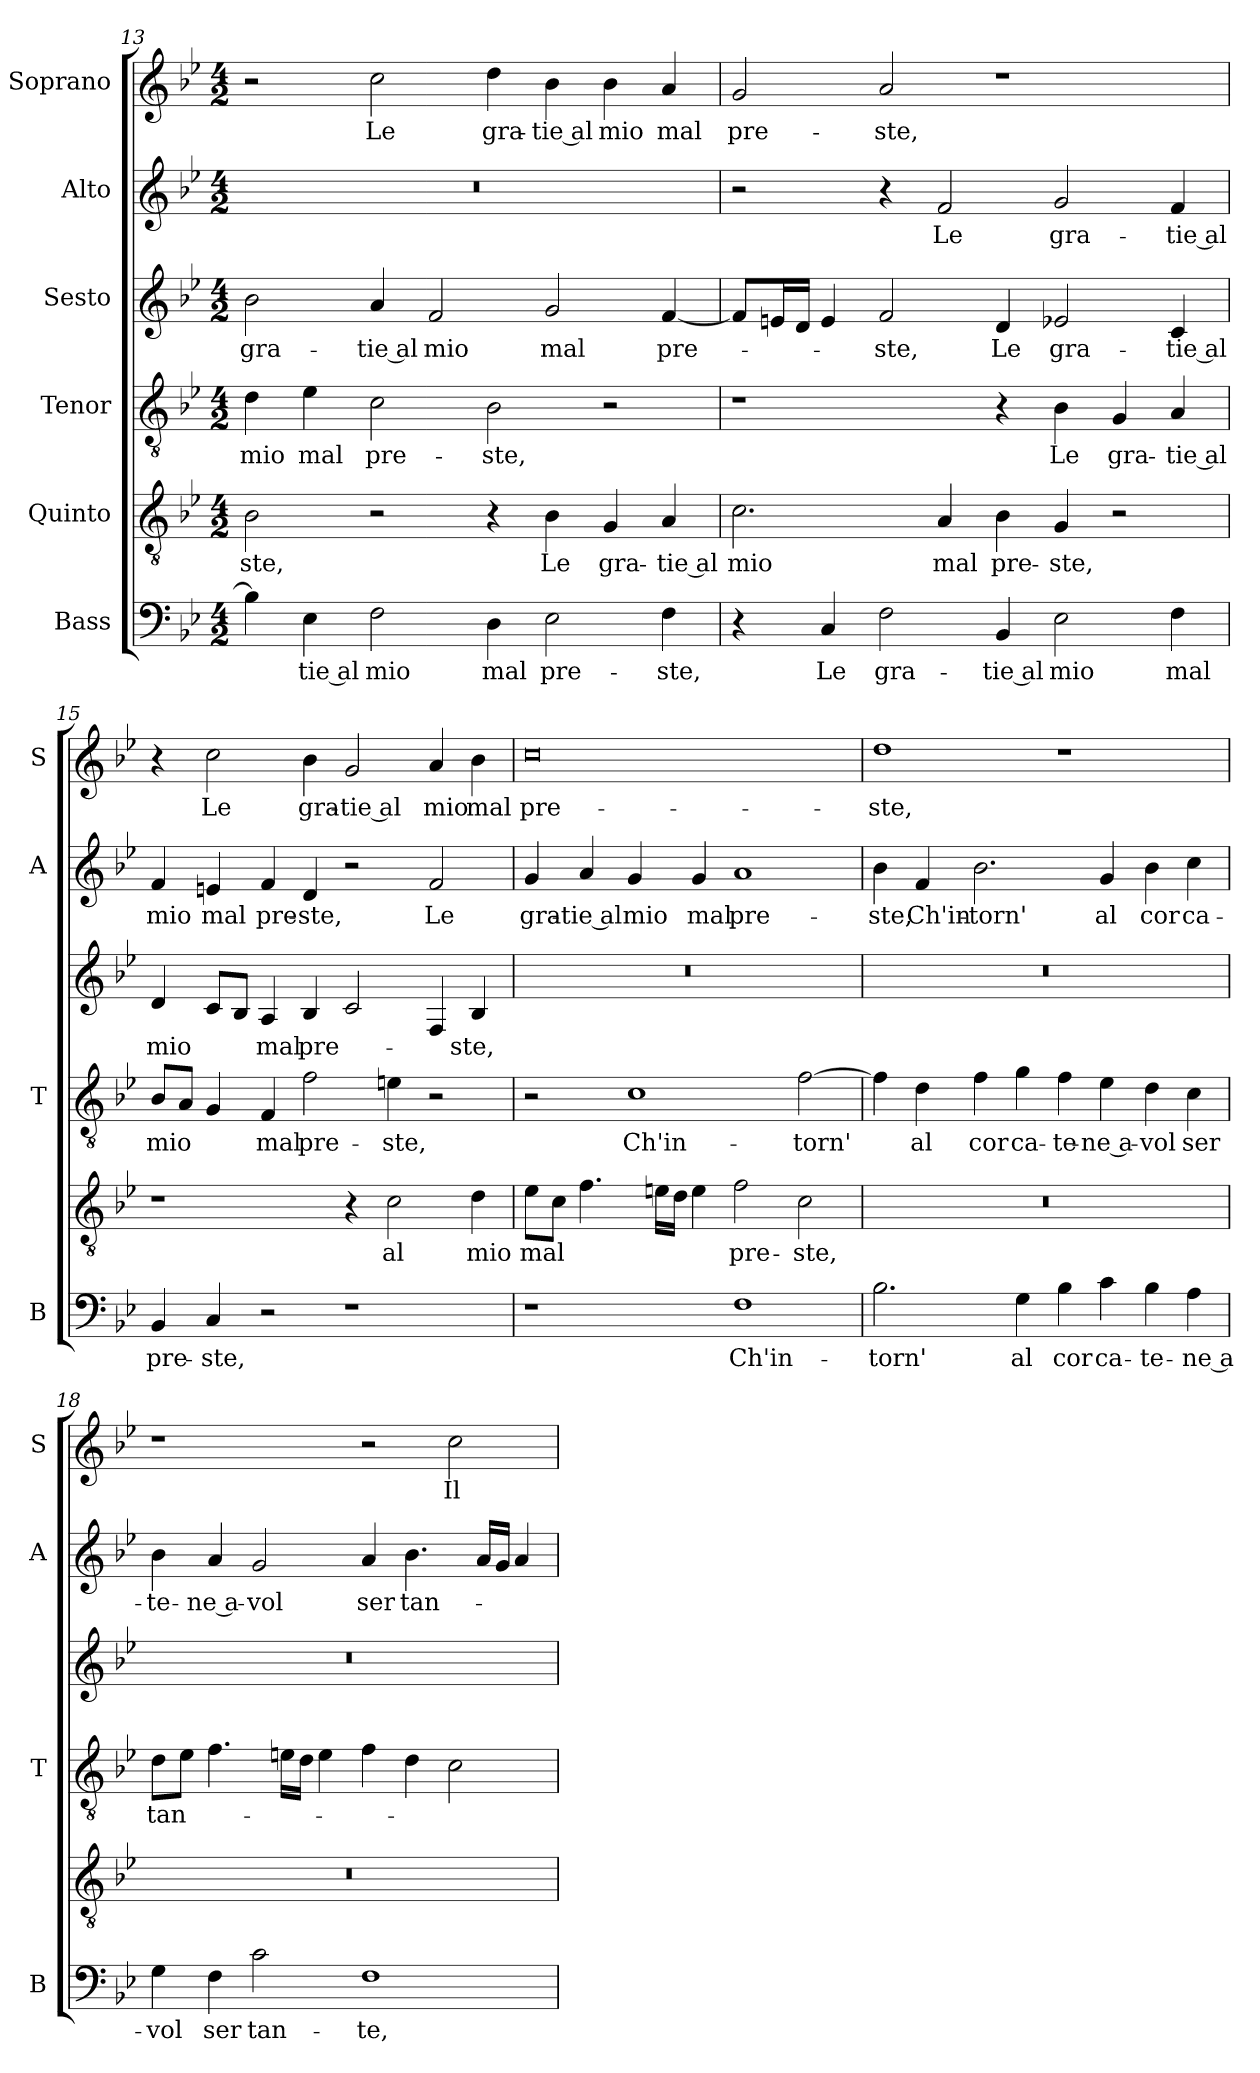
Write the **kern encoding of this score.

**kern	**text	**kern	**text	**kern	**text	**kern	**text	**kern	**text	**kern	**text
*part6	*part6	*part5	*part5	*part4	*part4	*part3	*part3	*part2	*part2	*part1	*part1
*staff6	*staff6	*staff5	*staff5	*staff4	*staff4	*staff3	*staff3	*staff2	*staff2	*staff1	*staff1
*I"Bass	*	*I"Quinto	*	*I"Tenor	*	*I"Sesto	*	*I"Alto	*	*I"Soprano	*
*I'B	*	*	*	*I'T	*	*	*	*I'A	*	*I'S	*
*clefF4	*	*clefGv2	*	*clefGv2	*	*clefG2	*	*clefG2	*	*clefG2	*
*k[b-e-]	*	*k[b-e-]	*	*k[b-e-]	*	*k[b-e-]	*	*k[b-e-]	*	*k[b-e-]	*
*B-:	*	*B-:	*	*B-:	*	*B-:	*	*B-:	*	*B-:	*
*M4/2	*	*M4/2	*	*M4/2	*	*M4/2	*	*M4/2	*	*M4/2	*
=13	=13	=13	=13	=13	=13	=13	=13	=13	=13	=13	=13
!	!	!	!LO:LY:b	!	!LO:LY:b	!	!LO:LY:b	!	!	!	!
4B-\]	.	2B-\	-ste,	4d\	mio	2b-\	gra-	0r	.	2r	.
!	!LO:LY:b	!	!	!	!LO:LY:b	!	!	!	!	!	!
4E-\	-tie al	.	.	4e-\	mal	.	.	.	.	.	.
!	!LO:LY:b	!	!	!	!LO:LY:b	!	!LO:LY:b	!	!	!	!LO:LY:b
2F\	mio	2r	.	2c\	pre-	4a/	-tie al	.	.	2cc\	Le
!	!	!	!	!	!	!	!LO:LY:b	!	!	!	!
.	.	.	.	.	.	2f/	mio	.	.	.	.
!	!LO:LY:b	!	!	!	!LO:LY:b	!	!	!	!	!	!LO:LY:b
4D\	mal	4r	.	2B-\	-ste,	.	.	.	.	4dd\	gra-
!	!LO:LY:b	!	!LO:LY:b	!	!	!	!LO:LY:b	!	!	!	!LO:LY:b
2E-\	pre-	4B-\	Le	.	.	2g/	mal	.	.	4b-\	-tie al
!	!	!	!LO:LY:b	!	!	!	!	!	!	!	!LO:LY:b
.	.	4G/	gra-	2r	.	.	.	.	.	4b-\	mio
!	!LO:LY:b	!	!LO:LY:b	!	!	!	!LO:LY:b	!	!	!	!LO:LY:b
4F\	-ste,	4A/	-tie al	.	.	[4f/	pre-	.	.	4a/	mal
!!LO:PB:g=z
=14	=14	=14	=14	=14	=14	=14	=14	=14	=14	=14	=14
!	!	!	!LO:LY:b	!	!	!	!	!	!	!	!LO:LY:b
4r	.	2.c\	mio	1r	.	8f/L]	.	2r	.	2g/	pre-
.	.	.	.	.	.	16en/L	.	.	.	.	.
.	.	.	.	.	.	16d/JJ	.	.	.	.	.
!	!LO:LY:b	!	!	!	!	!	!	!	!	!	!
4C/	Le	.	.	.	.	4e/	.	.	.	.	.
!	!LO:LY:b	!	!	!	!	!	!LO:LY:b	!	!	!	!LO:LY:b
2F\	gra-	.	.	.	.	2f/	-ste,	4r	.	2a/	-ste,
!	!	!	!LO:LY:b	!	!	!	!	!	!LO:LY:b	!	!
.	.	4A/	mal	.	.	.	.	2f/	Le	.	.
!	!LO:LY:b	!	!LO:LY:b	!	!	!	!LO:LY:b	!	!	!	!
4BB-/	-tie al	4B-\	pre-	4r	.	4d/	Le	.	.	1r	.
!	!LO:LY:b	!	!LO:LY:b	!	!LO:LY:b	!	!LO:LY:b	!	!LO:LY:b	!	!
2E-\	mio	4G/	-ste,	4B-\	Le	2e-X/	gra-	2g/	gra-	.	.
!	!	!	!	!	!LO:LY:b	!	!	!	!	!	!
.	.	2r	.	4G/	gra-	.	.	.	.	.	.
!	!LO:LY:b	!	!	!	!LO:LY:b	!	!LO:LY:b	!	!LO:LY:b	!	!
4F\	mal	.	.	4A/	-tie al	4c/	-tie al	4f/	-tie al	.	.
=15	=15	=15	=15	=15	=15	=15	=15	=15	=15	=15	=15
!	!LO:LY:b	!	!	!	!LO:LY:b	!	!LO:LY:b	!	!LO:LY:b	!	!
4BB-/	pre-	1r	.	8B-/L	mio	4d/	mio	4f/	mio	4r	.
.	.	.	.	8A/J	.	.	.	.	.	.	.
!	!LO:LY:b	!	!	!	!	!	!	!	!LO:LY:b	!	!LO:LY:b
4C/	-ste,	.	.	4G/	.	8c/L	.	4en/	mal	2cc\	Le
.	.	.	.	.	.	8B-/J	.	.	.	.	.
!	!	!	!	!	!LO:LY:b	!	!LO:LY:b	!	!LO:LY:b	!	!
2r	.	.	.	4F/	mal	4A/	mal	4f/	pre-	.	.
!	!	!	!	!	!LO:LY:b	!	!LO:LY:b	!	!LO:LY:b	!	!LO:LY:b
.	.	.	.	2f\	pre-	4B-/	pre-	4d/	-ste,	4b-\	gra-
!	!	!	!	!	!	!	!	!	!	!	!LO:LY:b
1r	.	4r	.	.	.	2c/	.	2r	.	2g/	-tie al
!	!	!	!LO:LY:b	!	!LO:LY:b	!	!	!	!	!	!
.	.	2c\	al	4en\	-ste,	.	.	.	.	.	.
!	!	!	!	!	!	!	!	!	!LO:LY:b	!	!LO:LY:b
.	.	.	.	2r	.	4F/	.	2f/	Le	4a/	mio
!	!	!	!LO:LY:b	!	!	!	!LO:LY:b	!	!	!	!LO:LY:b
.	.	4d\	mio	.	.	4B-/	-ste,	.	.	4b-\	mal
=16	=16	=16	=16	=16	=16	=16	=16	=16	=16	=16	=16
!	!	!	!LO:LY:b	!	!	!	!	!	!LO:LY:b	!	!LO:LY:b
1r	.	8e-\L	mal	2r	.	0r	.	4g/	gra-	0cc	pre-
.	.	8c\J	.	.	.	.	.	.	.	.	.
!	!	!	!	!	!	!	!	!	!LO:LY:b	!	!
.	.	4.f\	.	.	.	.	.	4a/	-tie al	.	.
!	!	!	!	!	!LO:LY:b	!	!	!	!LO:LY:b	!	!
.	.	.	.	1c	Ch'in-	.	.	4g/	mio	.	.
.	.	16en\LL	.	.	.	.	.	.	.	.	.
.	.	16d\JJ	.	.	.	.	.	.	.	.	.
!	!	!	!	!	!	!	!	!	!LO:LY:b	!	!
.	.	4e\	.	.	.	.	.	4g/	mal	.	.
!	!LO:LY:b	!	!LO:LY:b	!	!	!	!	!	!LO:LY:b	!	!
1F	Ch'in-	2f\	pre-	.	.	.	.	1a	pre-	.	.
!	!	!	!LO:LY:b	!	!LO:LY:b	!	!	!	!	!	!
.	.	2c\	-ste,	[2f\	-torn'	.	.	.	.	.	.
!!LO:LB:g=z
=17	=17	=17	=17	=17	=17	=17	=17	=17	=17	=17	=17
!	!LO:LY:b	!	!	!	!	!	!	!	!LO:LY:b	!	!LO:LY:b
2.B-\	-torn'	0r	.	4f\]	.	0r	.	4b-\	-ste,	1dd	-ste,
!	!	!	!	!	!LO:LY:b	!	!	!	!LO:LY:b	!	!
.	.	.	.	4d\	al	.	.	4f/	Ch'in-	.	.
!	!	!	!	!	!LO:LY:b	!	!	!	!LO:LY:b	!	!
.	.	.	.	4f\	cor	.	.	2.b-\	-torn'	.	.
!	!LO:LY:b	!	!	!	!LO:LY:b	!	!	!	!	!	!
4G\	al	.	.	4g\	ca-	.	.	.	.	.	.
!	!LO:LY:b	!	!	!	!LO:LY:b	!	!	!	!	!	!
4B-\	cor	.	.	4f\	-te-	.	.	.	.	1r	.
!	!LO:LY:b	!	!	!	!LO:LY:b	!	!	!	!LO:LY:b	!	!
4c\	ca-	.	.	4e-\	-ne a-	.	.	4g/	al	.	.
!	!LO:LY:b	!	!	!	!LO:LY:b	!	!	!	!LO:LY:b	!	!
4B-\	-te-	.	.	4d\	-vol	.	.	4b-\	cor	.	.
!	!LO:LY:b	!	!	!	!LO:LY:b	!	!	!	!LO:LY:b	!	!
4A\	-ne a-	.	.	4c\	ser	.	.	4cc\	ca-	.	.
=18	=18	=18	=18	=18	=18	=18	=18	=18	=18	=18	=18
!	!LO:LY:b	!	!	!	!LO:LY:b	!	!	!	!LO:LY:b	!	!
4G\	-vol	0r	.	8d\L	tan-	0r	.	4b-\	-te-	1r	.
.	.	.	.	8e-\J	.	.	.	.	.	.	.
!	!LO:LY:b	!	!	!	!	!	!	!	!LO:LY:b	!	!
4F\	ser	.	.	4.f\	.	.	.	4a/	-ne a-	.	.
!	!LO:LY:b	!	!	!	!	!	!	!	!LO:LY:b	!	!
2c\	tan-	.	.	.	.	.	.	2g/	-vol	.	.
.	.	.	.	16en\LL	.	.	.	.	.	.	.
.	.	.	.	16d\JJ	.	.	.	.	.	.	.
.	.	.	.	4e\	.	.	.	.	.	.	.
!	!LO:LY:b	!	!	!	!	!	!	!	!LO:LY:b	!	!
1F	-te,	.	.	4f\	.	.	.	4a/	ser	2r	.
!	!	!	!	!	!	!	!	!	!LO:LY:b	!	!
.	.	.	.	4d\	.	.	.	4.b-\	tan-	.	.
!	!	!	!	!	!	!	!	!	!	!	!LO:LY:b
.	.	.	.	2c\	.	.	.	.	.	2cc\	Il
.	.	.	.	.	.	.	.	16a/LL	.	.	.
.	.	.	.	.	.	.	.	16g/JJ	.	.	.
.	.	.	.	.	.	.	.	4a/	.	.	.
=	=	=	=	=	=	=	=	=	=	=	=
*-	*-	*-	*-	*-	*-	*-	*-	*-	*-	*-	*-
